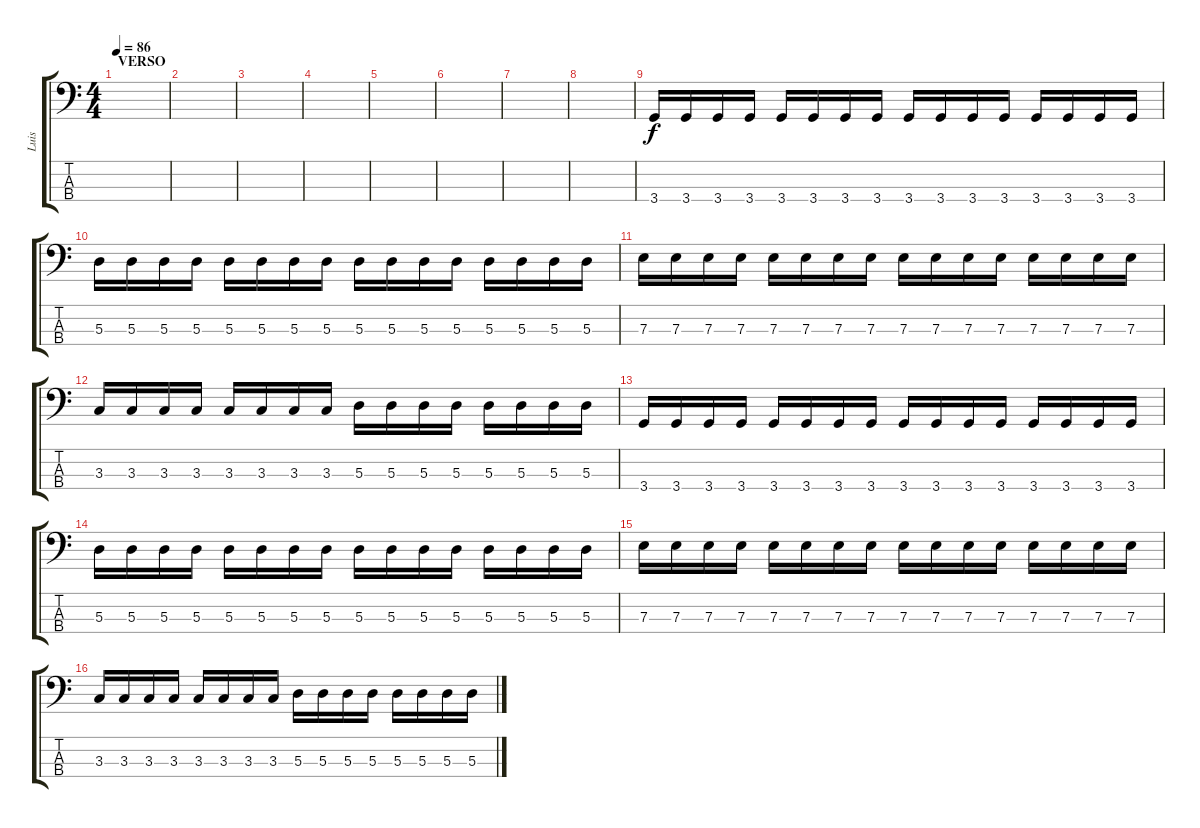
\track ("Luis" "Luis") {instrument electricbasspick}
\staff {score tabs}
\tuning (G2 D2 A1 E1) {hide}
\ts (4 4)
\section ("" "VERSO")
\tempo 86
\clef f4
\ks c
|
|
|
|
|
|
|
|
3.4.16 3.4.16 3.4.16 3.4.16 3.4.16 3.4.16 3.4.16 3.4.16 3.4.16 3.4.16 3.4.16 3.4.16 3.4.16 3.4.16 3.4.16 3.4.16 |
5.3.16 5.3.16 5.3.16 5.3.16 5.3.16 5.3.16 5.3.16 5.3.16 5.3.16 5.3.16 5.3.16 5.3.16 5.3.16 5.3.16 5.3.16 5.3.16 |
7.3.16 7.3.16 7.3.16 7.3.16 7.3.16 7.3.16 7.3.16 7.3.16 7.3.16 7.3.16 7.3.16 7.3.16 7.3.16 7.3.16 7.3.16 7.3.16 |
3.3.16 3.3.16 3.3.16 3.3.16 3.3.16 3.3.16 3.3.16 3.3.16 5.3.16 5.3.16 5.3.16 5.3.16 5.3.16 5.3.16 5.3.16 5.3.16 |
3.4.16 3.4.16 3.4.16 3.4.16 3.4.16 3.4.16 3.4.16 3.4.16 3.4.16 3.4.16 3.4.16 3.4.16 3.4.16 3.4.16 3.4.16 3.4.16 |
5.3.16 5.3.16 5.3.16 5.3.16 5.3.16 5.3.16 5.3.16 5.3.16 5.3.16 5.3.16 5.3.16 5.3.16 5.3.16 5.3.16 5.3.16 5.3.16 |
7.3.16 7.3.16 7.3.16 7.3.16 7.3.16 7.3.16 7.3.16 7.3.16 7.3.16 7.3.16 7.3.16 7.3.16 7.3.16 7.3.16 7.3.16 7.3.16 |
3.3.16 3.3.16 3.3.16 3.3.16 3.3.16 3.3.16 3.3.16 3.3.16 5.3.16 5.3.16 5.3.16 5.3.16 5.3.16 5.3.16 5.3.16 5.3.16
